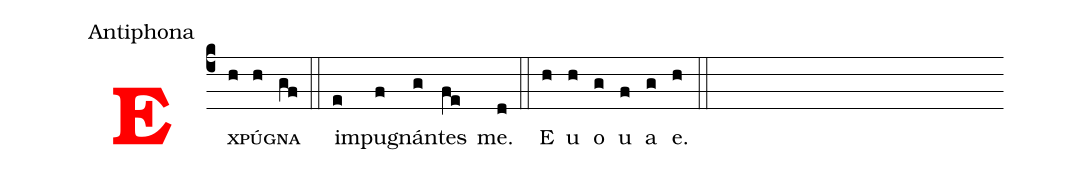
office-part: Antiphona;
%%
<v>\bf\textcolor{red}{E}</v><v>\sc{x}</v>(c4h)<v>\sc{púg}</v>(h)<v>\sc{na}</v>(gf) (::) im(e)pug(f)nán(g)tes(fe) me.(d) (::)  E(h) u(h) o(g) u(f) a(g) e.(h) (::)
